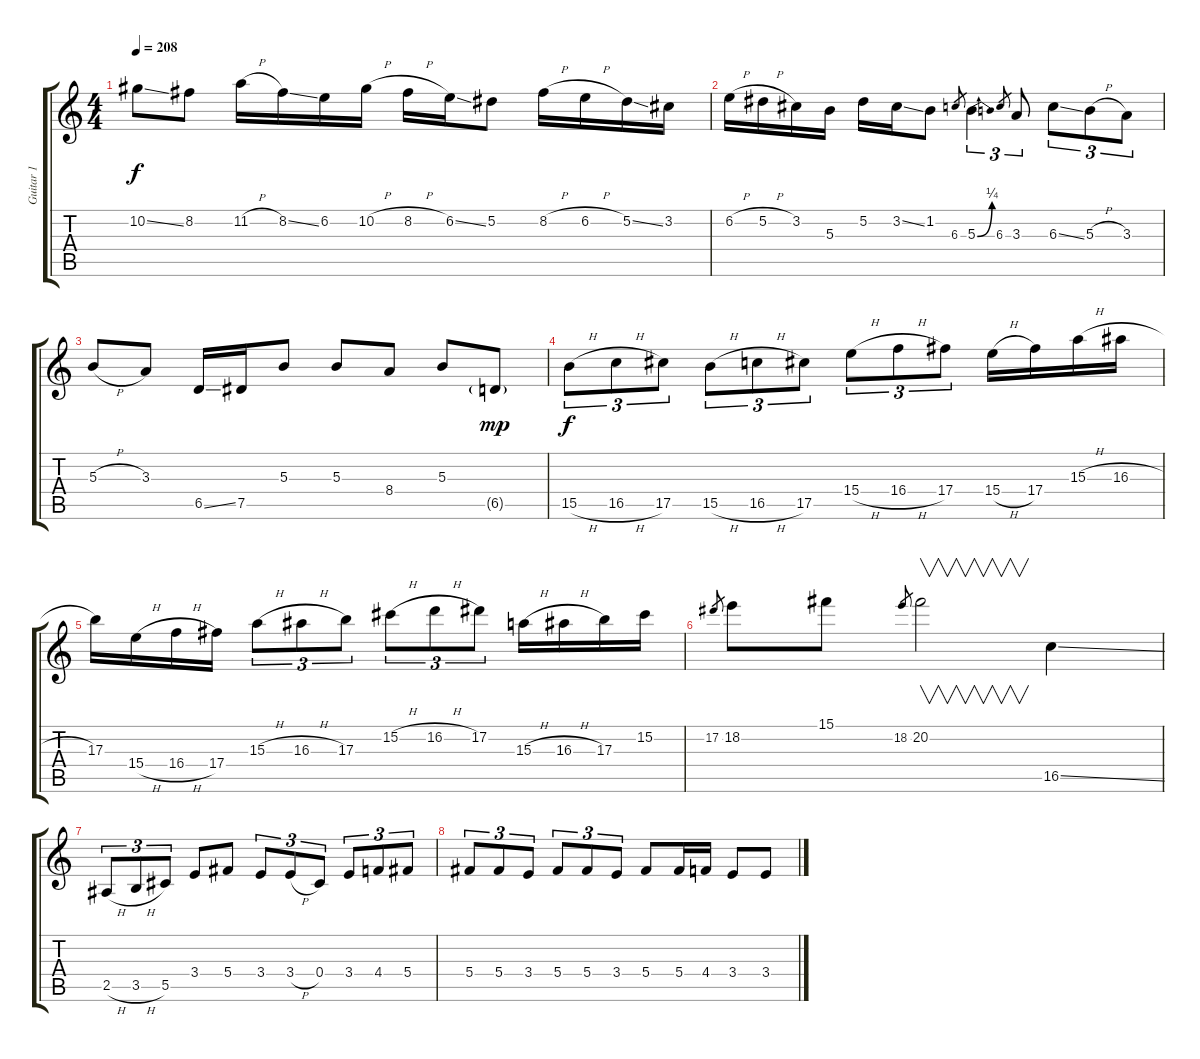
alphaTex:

\track ("Guitar 1" "Guitar 1") {instrument distortionguitar}
\staff {score tabs}
\tuning (Eb4 Bb3 Gb3 Db3 Ab2 Eb2) {hide}
\ts (4 4)
\tempo 208
\clef g2
\ks c
10.2{ss}.8{dy f} 8.2.8 11.2{h}.16 8.2{ss}.16 6.2.16 10.2{h}.16 8.2{h}.16 6.2{ss}.16 5.2.8 8.2{h}.16 6.2{h}.16 5.2{ss}.16 3.2.16 |
6.2{h}.16 5.2{h}.16 3.2.16 5.3.16 5.2.16 3.2{ss}.16 1.2.8 6.3.8{gr} 5.3{be (bend 0 0 60 1)}.4{tu (3 2)} 6.3.8{gr} 3.3.8{tu (3 2)} 6.3{ss}.8{tu (3 2)} 5.3{h}.8{tu (3 2)} 3.3.8{tu (3 2)} |
5.3{h}.8 3.3.8 6.5{ss}.16 7.5.16 5.3.8 5.3.8 8.4.8 5.3.8 6.5{g}.8{dy mp} |
15.5{h}.8{tu (3 2) dy f} 16.5{h}.8{tu (3 2)} 17.5.8{tu (3 2)} 15.5{h}.8{tu (3 2)} 16.5{h}.8{tu (3 2)} 17.5.8{tu (3 2)} 15.4{h}.8{tu (3 2)} 16.4{h}.8{tu (3 2)} 17.4.8{tu (3 2)} 15.4{h}.16 17.4.16 15.3{h}.16 16.3{h}.16 |
17.3.16 15.4{h}.16 16.4{h}.16 17.4.16 15.3{h}.8{tu (3 2)} 16.3{h}.8{tu (3 2)} 17.3.8{tu (3 2)} 15.2{h}.8{tu (3 2)} 16.2{h}.8{tu (3 2)} 17.2.8{tu (3 2)} 15.3{h}.16 16.3{h}.16 17.3.16 15.2.16 |
17.2.8{gr} 18.2.8 15.1.8 18.2.8{gr} 20.2.2{v} 16.5{ss}.4 |
2.5{h}.8{tu (3 2)} 3.5{h}.8{tu (3 2)} 5.5.8{tu (3 2)} 3.4.8 5.4.8 3.4.8{tu (3 2)} 3.4{h}.8{tu (3 2)} 0.4.8{tu (3 2)} 3.4.8{tu (3 2)} 4.4.8{tu (3 2)} 5.4.8{tu (3 2)} |
5.4.8{tu (3 2)} 5.4.8{tu (3 2)} 3.4.8{tu (3 2)} 5.4.8{tu (3 2)} 5.4.8{tu (3 2)} 3.4.8{tu (3 2)} 5.4.8 5.4.16 4.4.16 3.4.8 3.4.8
